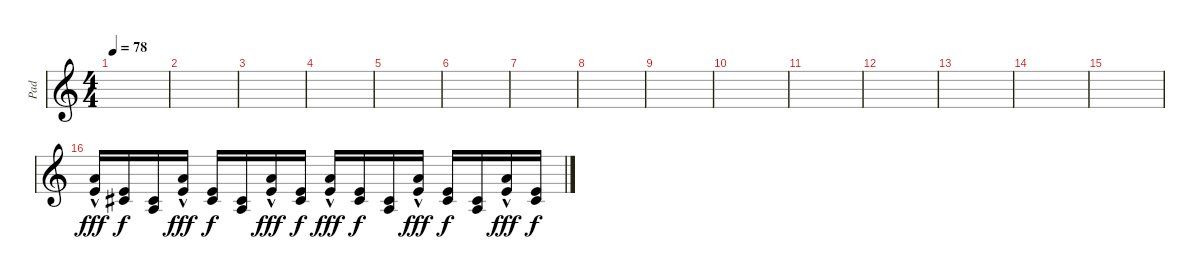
\track ("Pad" "Pad") {instrument pad7halo}
\staff {score}
\tuning (E4 B3 G3 D3 A2 E2) {hide}
\ts (4 4)
\tempo 78
\clef g2
\ks c
|
|
|
|
|
|
|
|
|
|
|
|
|
|
|
(5.1 9.3{hac}).16{dy fff volume 11} (0.1 2.2).16{dy f} (2.2 2.3).16 (5.1 5.2{hac}).16{dy fff} (0.1 6.3).16{dy f} (2.2 7.4).16 (0.1{hac} 10.2).16{dy fff} (0.1 6.3).16{dy f} (0.1{hac} 10.2).16{dy fff} (0.1 6.3).16{dy f} (2.2 7.4).16 (0.1{hac} 10.2).16{dy fff} (0.1 6.3).16{dy f} (2.2 7.4).16 (0.1{hac} 10.2).16{dy fff} (0.1 6.3).16{dy f}
